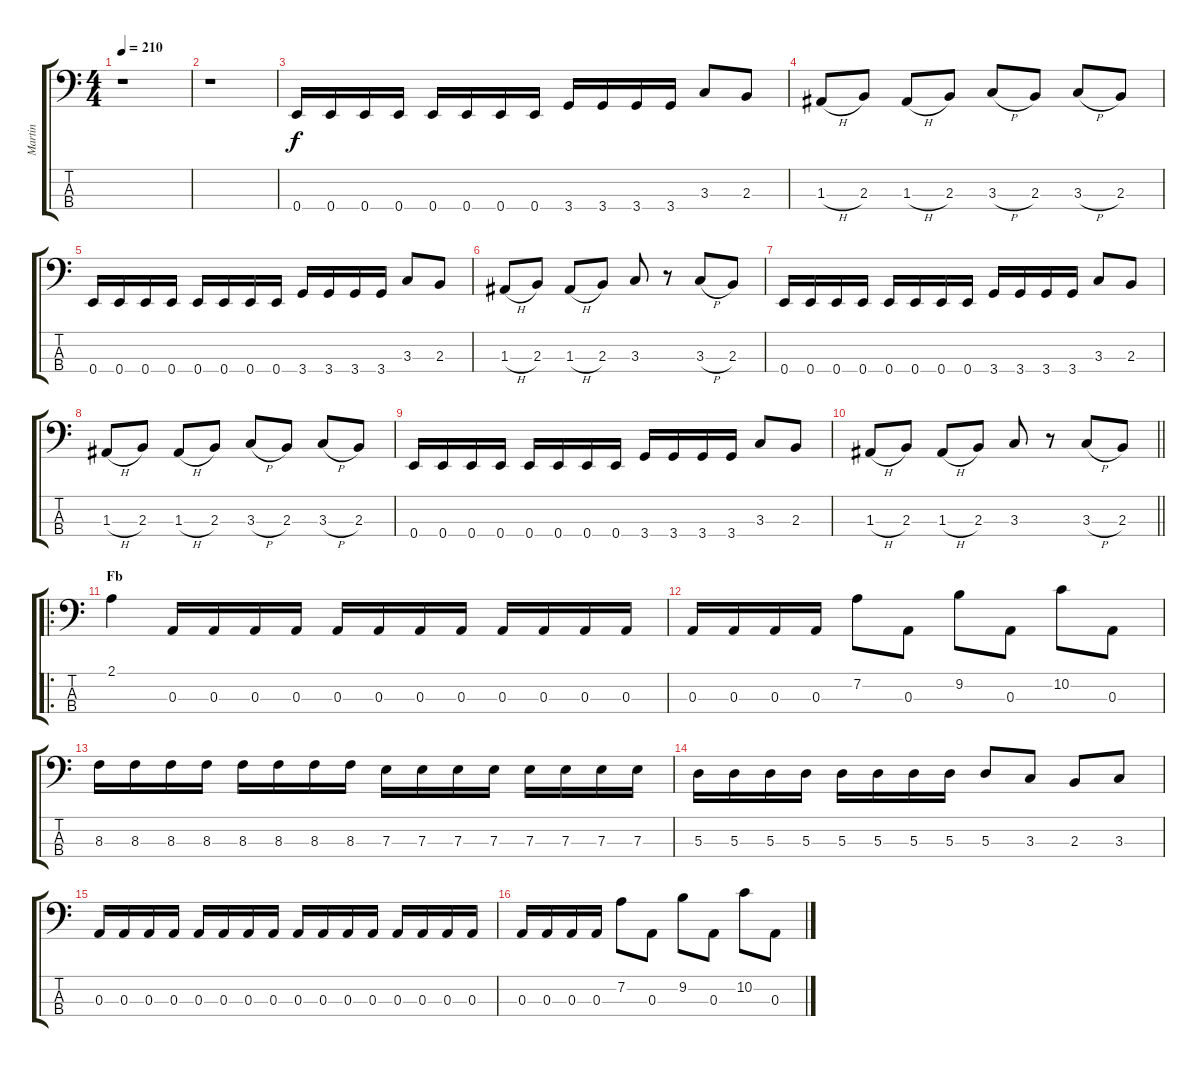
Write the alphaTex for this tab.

\track ("Martin" "Martin") {instrument electricbassfinger}
\staff {score tabs}
\tuning (G2 D2 A1 E1) {hide}
\ts (4 4)
\tempo 210
\clef f4
\ks c
r.1{dy f} |
r.1 |
0.4.16 0.4.16 0.4.16 0.4.16 0.4.16 0.4.16 0.4.16 0.4.16 3.4.16 3.4.16 3.4.16 3.4.16 3.3.8 2.3.8 |
1.3{h}.8 2.3.8 1.3{h}.8 2.3.8 3.3{h}.8 2.3.8 3.3{h}.8 2.3.8 |
0.4.16 0.4.16 0.4.16 0.4.16 0.4.16 0.4.16 0.4.16 0.4.16 3.4.16 3.4.16 3.4.16 3.4.16 3.3.8 2.3.8 |
1.3{h}.8 2.3.8 1.3{h}.8 2.3.8 3.3.8 r.8 3.3{h}.8 2.3.8 |
0.4.16 0.4.16 0.4.16 0.4.16 0.4.16 0.4.16 0.4.16 0.4.16 3.4.16 3.4.16 3.4.16 3.4.16 3.3.8 2.3.8 |
1.3{h}.8 2.3.8 1.3{h}.8 2.3.8 3.3{h}.8 2.3.8 3.3{h}.8 2.3.8 |
0.4.16 0.4.16 0.4.16 0.4.16 0.4.16 0.4.16 0.4.16 0.4.16 3.4.16 3.4.16 3.4.16 3.4.16 3.3.8 2.3.8 |
\barLineRight lightlight
1.3{h}.8 2.3.8 1.3{h}.8 2.3.8 3.3.8 r.8 3.3{h}.8 2.3.8 |
\ro
\section ("" "Fb")
2.1.4 0.3.16 0.3.16 0.3.16 0.3.16 0.3.16 0.3.16 0.3.16 0.3.16 0.3.16 0.3.16 0.3.16 0.3.16 |
0.3.16 0.3.16 0.3.16 0.3.16 7.2.8 0.3.8 9.2.8 0.3.8 10.2.8 0.3.8 |
8.3.16 8.3.16 8.3.16 8.3.16 8.3.16 8.3.16 8.3.16 8.3.16 7.3.16 7.3.16 7.3.16 7.3.16 7.3.16 7.3.16 7.3.16 7.3.16 |
5.3.16 5.3.16 5.3.16 5.3.16 5.3.16 5.3.16 5.3.16 5.3.16 5.3.8 3.3.8 2.3.8 3.3.8 |
0.3.16 0.3.16 0.3.16 0.3.16 0.3.16 0.3.16 0.3.16 0.3.16 0.3.16 0.3.16 0.3.16 0.3.16 0.3.16 0.3.16 0.3.16 0.3.16 |
0.3.16 0.3.16 0.3.16 0.3.16 7.2.8 0.3.8 9.2.8 0.3.8 10.2.8 0.3.8
